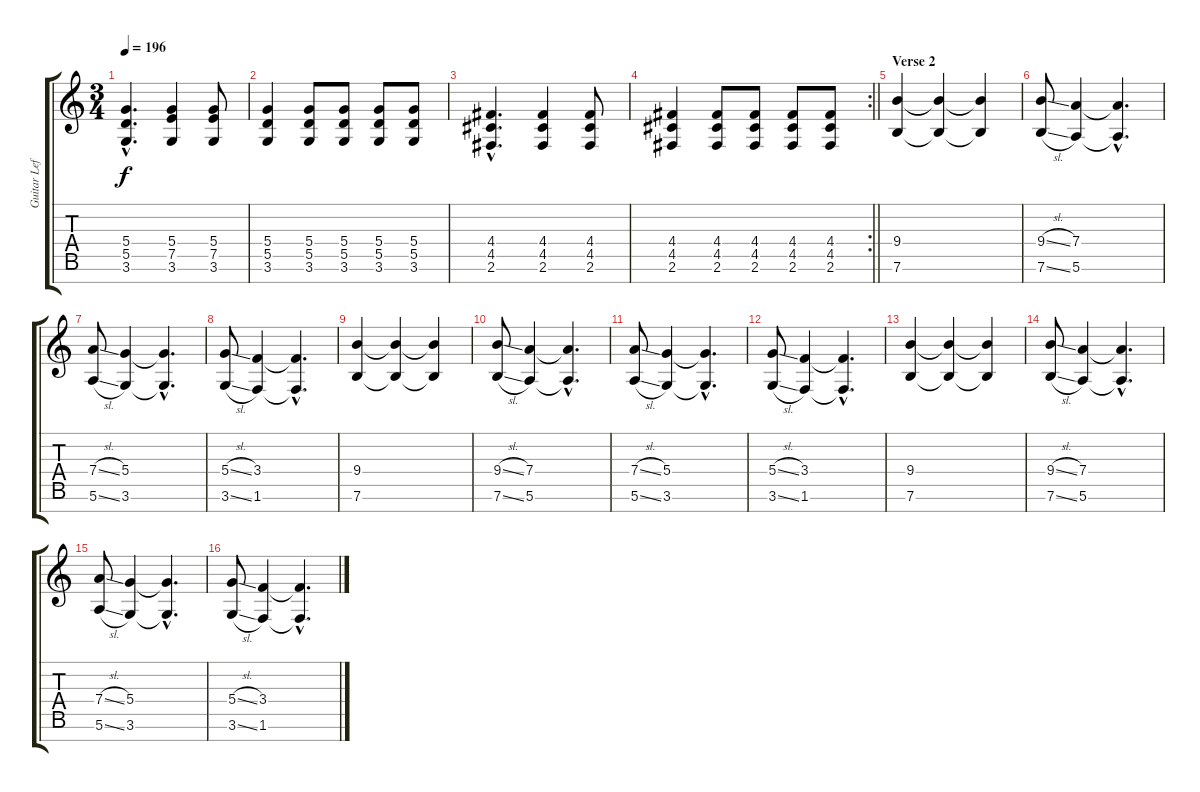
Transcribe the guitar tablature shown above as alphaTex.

\track ("Guitar Left" "Guitar Lef") {instrument distortionguitar}
\staff {score tabs}
\tuning (E4 B3 G3 D3 A2 E2 B1) {hide}
\ts (3 4)
\tempo 196
\clef g2
\ks c
(5.4{hac} 5.5{hac} 3.6{hac}).4{d dy f} (5.4 7.5 3.6).4 (5.4 7.5 3.6).8 |
(5.4 5.5 3.6).4 (5.4 5.5 3.6).8 (5.4 5.5 3.6).8 (5.4 5.5 3.6).8 (5.4 5.5 3.6).8 |
(4.4{hac} 4.5{hac} 2.6{hac}).4{d} (4.4 4.5 2.6).4 (4.4 4.5 2.6).8 |
\rc 2
\barLineRight lightlight
(4.4 4.5 2.6).4 (4.4 4.5 2.6).8 (4.4 4.5 2.6).8 (4.4 4.5 2.6).8 (4.4 4.5 2.6).8 |
\section ("" "Verse 2")
(9.4 7.6).4 (9.4{t} 7.6{t}).4 (9.4{t} 7.6{t}).4 |
(9.4{sl} 7.6{sl}).8 (7.4 5.6).4 (7.4{hac t} 5.6{hac t}).4{d} |
(7.4{sl} 5.6{sl}).8 (5.4 3.6).4 (5.4{hac t} 3.6{hac t}).4{d} |
(5.4{sl} 3.6{sl}).8 (3.4 1.6).4 (3.4{hac t} 1.6{hac t}).4{d} |
(9.4 7.6).4 (9.4{t} 7.6{t}).4 (9.4{t} 7.6{t}).4 |
(9.4{sl} 7.6{sl}).8 (7.4 5.6).4 (7.4{hac t} 5.6{hac t}).4{d} |
(7.4{sl} 5.6{sl}).8 (5.4 3.6).4 (5.4{hac t} 3.6{hac t}).4{d} |
(5.4{sl} 3.6{sl}).8 (3.4 1.6).4 (3.4{hac t} 1.6{hac t}).4{d} |
(9.4 7.6).4 (9.4{t} 7.6{t}).4 (9.4{t} 7.6{t}).4 |
(9.4{sl} 7.6{sl}).8 (7.4 5.6).4 (7.4{hac t} 5.6{hac t}).4{d} |
(7.4{sl} 5.6{sl}).8 (5.4 3.6).4 (5.4{hac t} 3.6{hac t}).4{d} |
(5.4{sl} 3.6{sl}).8 (3.4 1.6).4 (3.4{hac t} 1.6{hac t}).4{d}
